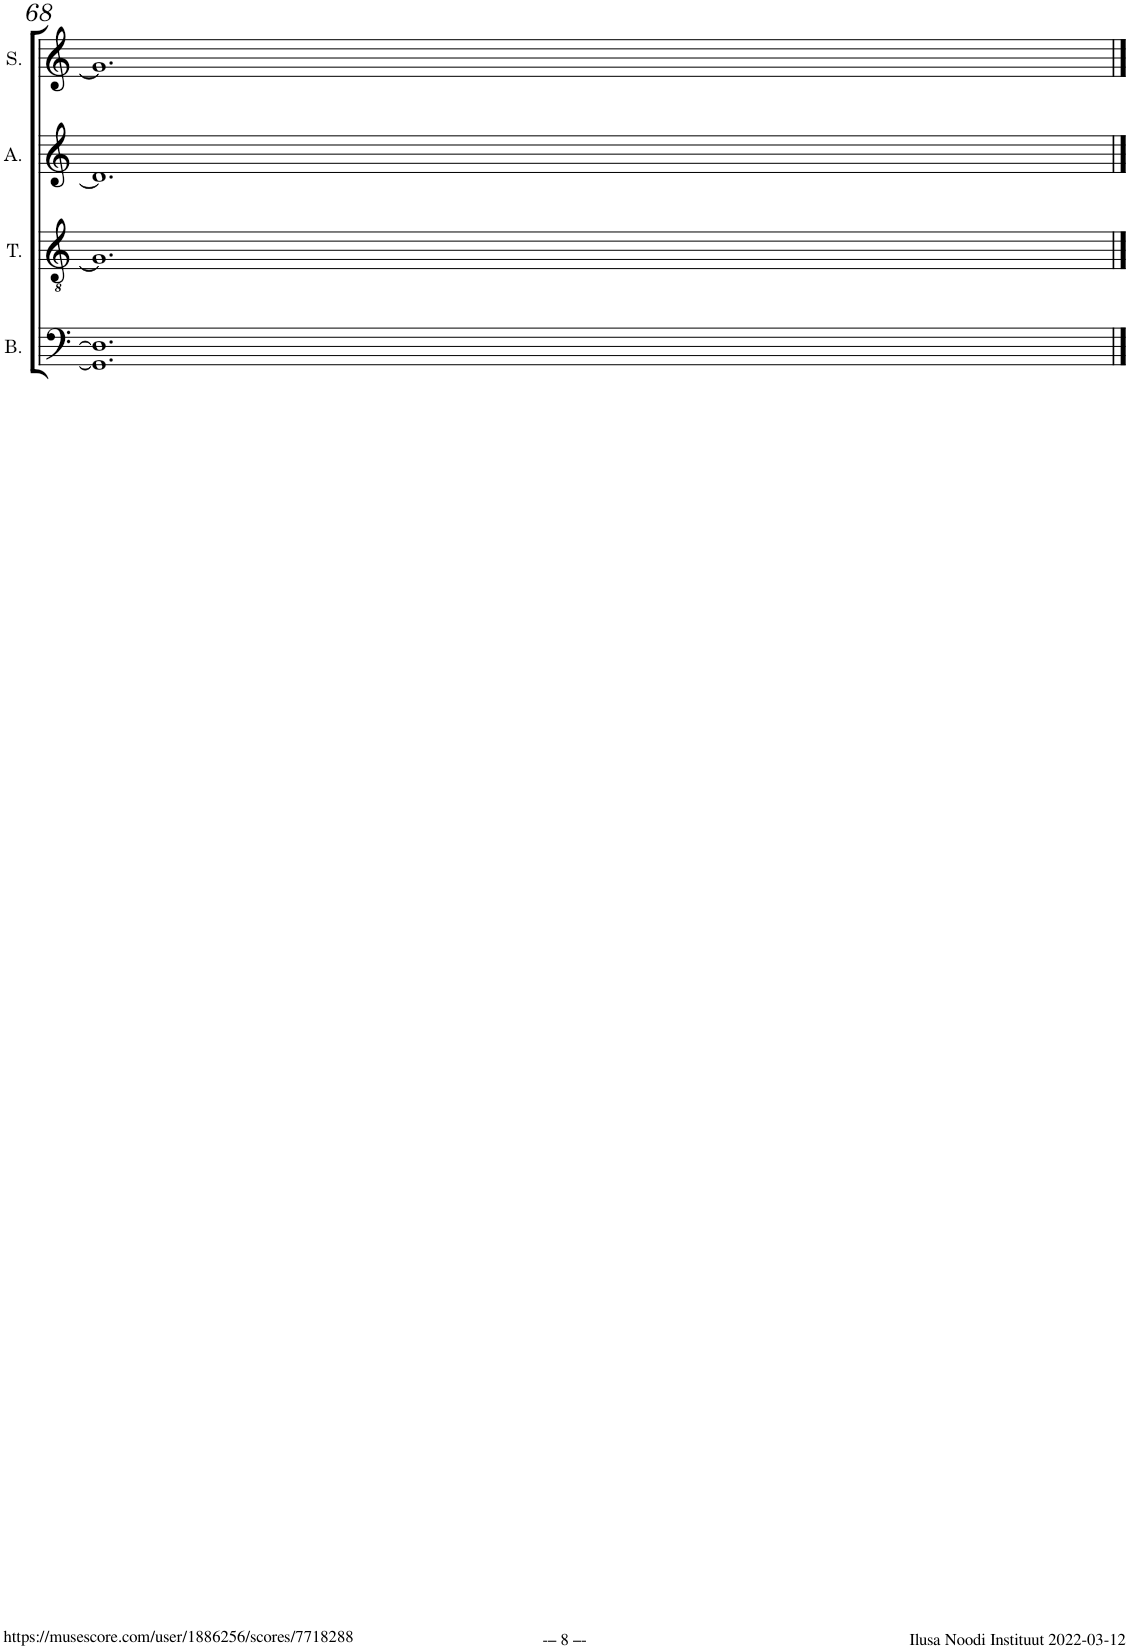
**kern	**kern	**kern	**kern
*part4	*part3	*part2	*part1
*staff4	*staff3	*staff2	*staff1
*I"B.	*I"T.	*I"A.	*I"S.
*I'B.	*I'T.	*I'A.	*I'S.
!!LO:PB:g=z
*clefF4	*clefGv2	*clefG2	*clefG2
*k[]	*k[]	*k[]	*k[]
*M3/2	*M3/2	*M3/2	*M3/2
=68	=68	=68	=68
1.GG] 1.D]	1.G]	1.d]	1.g]
==	==	==	==
*-	*-	*-	*-
